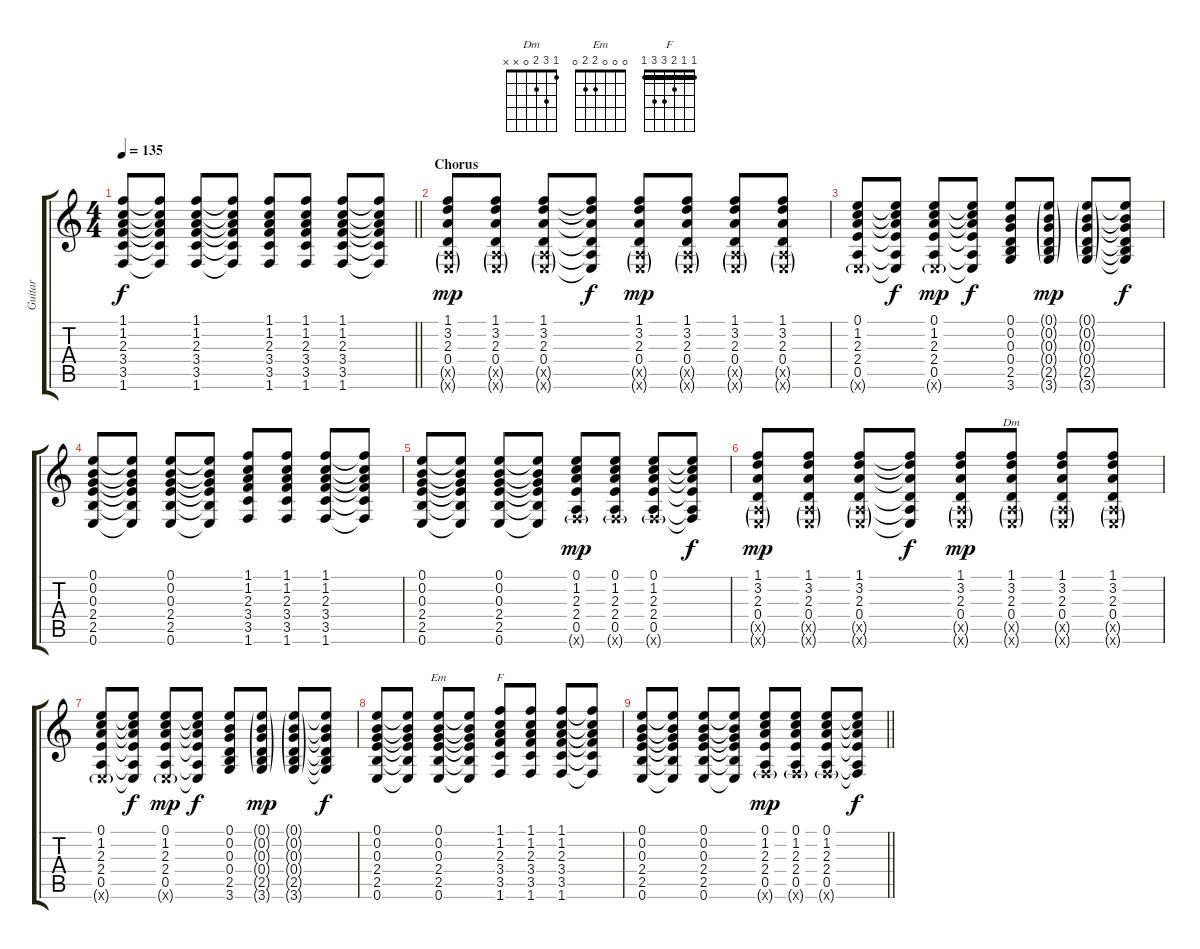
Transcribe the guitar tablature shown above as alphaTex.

\track ("Guitar" "Guitar") {instrument electricguitarclean}
\staff {score tabs}
\tuning (E4 B3 G3 D3 A2 E2) {hide}
\chord ("Dm" 1 3 2 0 x x)
\chord ("Em" 0 0 0 2 2 0)
\chord ("F" 1 1 2 3 3 1) {barre 1}
\ts (4 4)
\tempo 135
\clef g2
\barLineRight lightlight
\ks c
(1.1 1.2 2.3 3.4 3.5 1.6).8{dy f} (1.1{t} 1.2{t} 2.3{t} 3.4{t} 3.5{t} 1.6{t}).8 (1.1 1.2 2.3 3.4 3.5 1.6).8 (1.1{t} 1.2{t} 2.3{t} 3.4{t} 3.5{t} 1.6{t}).8 (1.1 1.2 2.3 3.4 3.5 1.6).8 (1.1 1.2 2.3 3.4 3.5 1.6).8 (1.1 1.2 2.3 3.4 3.5 1.6).8 (1.1{t} 1.2{t} 2.3{t} 3.4{t} 3.5{t} 1.6{t}).8 |
\section ("" "Chorus")
(1.1 3.2 2.3 0.4 0.5{g x} 0.6{g x}).8{dy mp} (1.1 3.2 2.3 0.4 0.5{g x} 0.6{g x}).8 (1.1 3.2 2.3 0.4 0.5{g x} 0.6{g x}).8 (1.1{t} 3.2{t} 2.3{t} 0.4{t} 0.5{t} 0.6{t}).8{dy f} (1.1 3.2 2.3 0.4 0.5{g x} 0.6{g x}).8{dy mp} (1.1 3.2 2.3 0.4 0.5{g x} 0.6{g x}).8 (1.1 3.2 2.3 0.4 0.5{g x} 0.6{g x}).8 (1.1 3.2 2.3 0.4 0.5{g x} 0.6{g x}).8 |
(0.1 1.2 2.3 2.4 0.5 0.6{g x}).8 (0.1{t} 1.2{t} 2.3{t} 2.4{t} 0.5{t} 0.6{t}).8{dy f} (0.1 1.2 2.3 2.4 0.5 0.6{g x}).8{dy mp} (0.1{t} 1.2{t} 2.3{t} 2.4{t} 0.5{t} 0.6{t}).8{dy f} (0.1 0.2 0.3 0.4 2.5 3.6).8 (0.1{g} 0.2{g} 0.3{g} 0.4{g} 2.5{g} 3.6{g}).8{dy mp} (0.1{g} 0.2{g} 0.3{g} 0.4{g} 2.5{g} 3.6{g}).8 (0.1{t} 0.2{t} 0.3{t} 0.4{t} 2.5{t} 3.6{t}).8{dy f} |
(0.1 0.2 0.3 2.4 2.5 0.6).8 (0.1{t} 0.2{t} 0.3{t} 2.4{t} 2.5{t} 0.6{t}).8 (0.1 0.2 0.3 2.4 2.5 0.6).8 (0.1{t} 0.2{t} 0.3{t} 2.4{t} 2.5{t} 0.6{t}).8 (1.1 1.2 2.3 3.4 3.5 1.6).8 (1.1 1.2 2.3 3.4 3.5 1.6).8 (1.1 1.2 2.3 3.4 3.5 1.6).8 (1.1{t} 1.2{t} 2.3{t} 3.4{t} 3.5{t} 1.6{t}).8 |
(0.1 0.2 0.3 2.4 2.5 0.6).8 (0.1{t} 0.2{t} 0.3{t} 2.4{t} 2.5{t} 0.6{t}).8 (0.1 0.2 0.3 2.4 2.5 0.6).8 (0.1{t} 0.2{t} 0.3{t} 2.4{t} 2.5{t} 0.6{t}).8 (0.1 1.2 2.3 2.4 0.5 1.6{g x}).8{dy mp} (0.1 1.2 2.3 2.4 0.5 1.6{g x}).8 (0.1 1.2 2.3 2.4 0.5 1.6{g x}).8 (0.1{t} 1.2{t} 2.3{t} 2.4{t} 0.5{t} 1.6{t}).8{dy f} |
(1.1 3.2 2.3 0.4 0.5{g x} 0.6{g x}).8{dy mp} (1.1 3.2 2.3 0.4 0.5{g x} 0.6{g x}).8 (1.1 3.2 2.3 0.4 0.5{g x} 0.6{g x}).8 (1.1{t} 3.2{t} 2.3{t} 0.4{t} 0.5{t} 0.6{t}).8{dy f} (1.1 3.2 2.3 0.4 0.5{g x} 0.6{g x}).8{dy mp} (1.1 3.2 2.3 0.4 0.5{g x} 0.6{g x}).8{ch "Dm"} (1.1 3.2 2.3 0.4 0.5{g x} 0.6{g x}).8 (1.1 3.2 2.3 0.4 0.5{g x} 0.6{g x}).8 |
(0.1 1.2 2.3 2.4 0.5 0.6{g x}).8 (0.1{t} 1.2{t} 2.3{t} 2.4{t} 0.5{t} 0.6{t}).8{dy f} (0.1 1.2 2.3 2.4 0.5 0.6{g x}).8{dy mp} (0.1{t} 1.2{t} 2.3{t} 2.4{t} 0.5{t} 0.6{t}).8{dy f} (0.1 0.2 0.3 0.4 2.5 3.6).8 (0.1{g} 0.2{g} 0.3{g} 0.4{g} 2.5{g} 3.6{g}).8{dy mp} (0.1{g} 0.2{g} 0.3{g} 0.4{g} 2.5{g} 3.6{g}).8 (0.1{t} 0.2{t} 0.3{t} 0.4{t} 2.5{t} 3.6{t}).8{dy f} |
(0.1 0.2 0.3 2.4 2.5 0.6).8 (0.1{t} 0.2{t} 0.3{t} 2.4{t} 2.5{t} 0.6{t}).8 (0.1 0.2 0.3 2.4 2.5 0.6).8{ch "Em"} (0.1{t} 0.2{t} 0.3{t} 2.4{t} 2.5{t} 0.6{t}).8 (1.1 1.2 2.3 3.4 3.5 1.6).8{ch "F"} (1.1 1.2 2.3 3.4 3.5 1.6).8 (1.1 1.2 2.3 3.4 3.5 1.6).8 (1.1{t} 1.2{t} 2.3{t} 3.4{t} 3.5{t} 1.6{t}).8 |
\barLineRight lightlight
(0.1 0.2 0.3 2.4 2.5 0.6).8 (0.1{t} 0.2{t} 0.3{t} 2.4{t} 2.5{t} 0.6{t}).8 (0.1 0.2 0.3 2.4 2.5 0.6).8 (0.1{t} 0.2{t} 0.3{t} 2.4{t} 2.5{t} 0.6{t}).8 (0.1 1.2 2.3 2.4 0.5 1.6{g x}).8{dy mp} (0.1 1.2 2.3 2.4 0.5 1.6{g x}).8 (0.1 1.2 2.3 2.4 0.5 1.6{g x}).8 (0.1{t} 1.2{t} 2.3{t} 2.4{t} 0.5{t} 1.6{t}).8{dy f}
